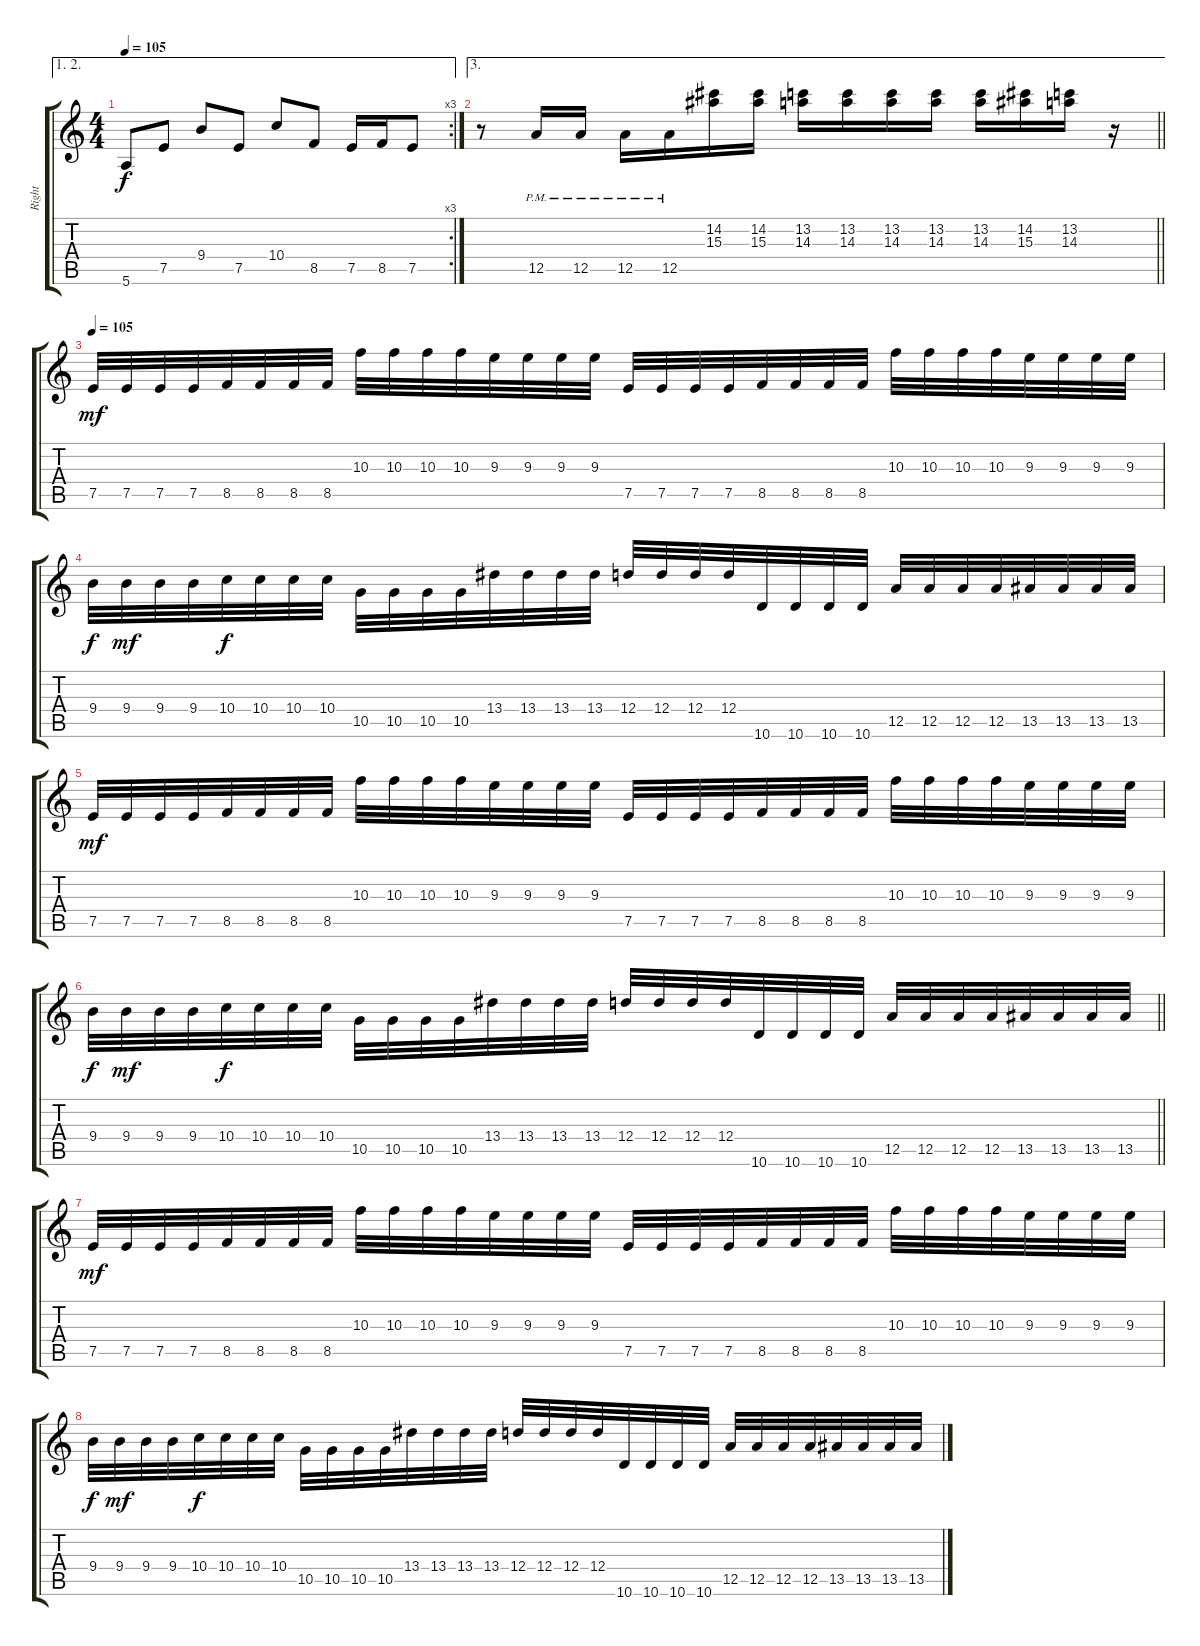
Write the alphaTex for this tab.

\track ("Right" "Right") {instrument distortionguitar}
\staff {score tabs}
\tuning (E4 B3 G3 D3 A2 E2) {hide}
\ae (1 2)
\rc 3
\ts (4 4)
\tempo 105
\clef g2
\ks c
5.6.8{dy f} 7.5.8 9.4.8 7.5.8 10.4.8 8.5.8 7.5.16 8.5.16 7.5.8 |
\ae 3
\barLineRight lightlight
r.8{instrument distortionguitar} 12.5{pm}.16 12.5{pm}.16 12.5{pm}.16 12.5{pm}.16 (14.2 15.3).16 (14.2 15.3).16 (13.2 14.3).16 (13.2 14.3).16 (13.2 14.3).16 (13.2 14.3).16 (13.2 14.3).16 (14.2 15.3).16 (13.2 14.3).16 r.16 |
\section ("" "")
\tempo 105
7.5.32{dy mf instrument distortionguitar} 7.5.32 7.5.32 7.5.32 8.5.32 8.5.32 8.5.32 8.5.32 10.3.32 10.3.32 10.3.32 10.3.32 9.3.32 9.3.32 9.3.32 9.3.32 7.5.32 7.5.32 7.5.32 7.5.32 8.5.32 8.5.32 8.5.32 8.5.32 10.3.32 10.3.32 10.3.32 10.3.32 9.3.32 9.3.32 9.3.32 9.3.32 |
9.4.32{dy f} 9.4.32{dy mf} 9.4.32 9.4.32 10.4.32{dy f} 10.4.32 10.4.32 10.4.32 10.5.32 10.5.32 10.5.32 10.5.32 13.4.32 13.4.32 13.4.32 13.4.32 12.4.32 12.4.32 12.4.32 12.4.32 10.6.32 10.6.32 10.6.32 10.6.32 12.5.32 12.5.32 12.5.32 12.5.32 13.5.32 13.5.32 13.5.32 13.5.32 |
7.5.32{dy mf} 7.5.32 7.5.32 7.5.32 8.5.32 8.5.32 8.5.32 8.5.32 10.3.32 10.3.32 10.3.32 10.3.32 9.3.32 9.3.32 9.3.32 9.3.32 7.5.32 7.5.32 7.5.32 7.5.32 8.5.32 8.5.32 8.5.32 8.5.32 10.3.32 10.3.32 10.3.32 10.3.32 9.3.32 9.3.32 9.3.32 9.3.32 |
\barLineRight lightlight
9.4.32{dy f} 9.4.32{dy mf} 9.4.32 9.4.32 10.4.32{dy f} 10.4.32 10.4.32 10.4.32 10.5.32 10.5.32 10.5.32 10.5.32 13.4.32 13.4.32 13.4.32 13.4.32 12.4.32 12.4.32 12.4.32 12.4.32 10.6.32 10.6.32 10.6.32 10.6.32 12.5.32 12.5.32 12.5.32 12.5.32 13.5.32 13.5.32 13.5.32 13.5.32 |
\section ("" "")
7.5.32{dy mf} 7.5.32 7.5.32 7.5.32 8.5.32 8.5.32 8.5.32 8.5.32 10.3.32 10.3.32 10.3.32 10.3.32 9.3.32 9.3.32 9.3.32 9.3.32 7.5.32 7.5.32 7.5.32 7.5.32 8.5.32 8.5.32 8.5.32 8.5.32 10.3.32 10.3.32 10.3.32 10.3.32 9.3.32 9.3.32 9.3.32 9.3.32 |
9.4.32{dy f volume 3} 9.4.32{dy mf} 9.4.32 9.4.32 10.4.32{dy f} 10.4.32 10.4.32 10.4.32 10.5.32 10.5.32 10.5.32 10.5.32 13.4.32 13.4.32 13.4.32 13.4.32 12.4.32 12.4.32 12.4.32 12.4.32 10.6.32 10.6.32 10.6.32 10.6.32 12.5.32 12.5.32 12.5.32 12.5.32 13.5.32 13.5.32 13.5.32 13.5.32
